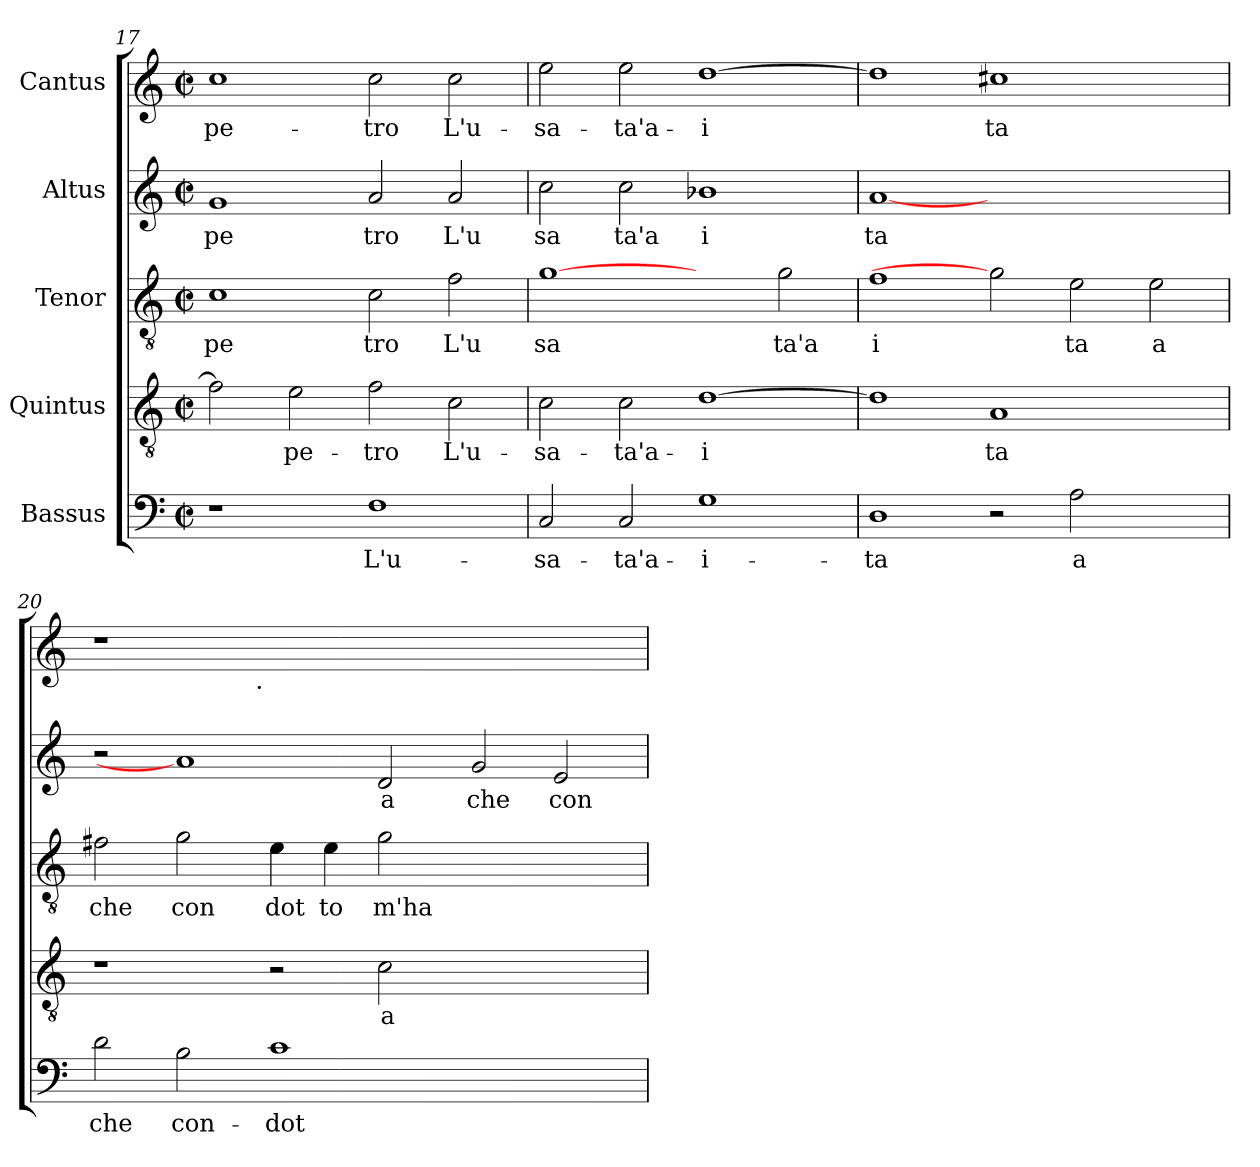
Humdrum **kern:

**kern	**text	**kern	**text	**kern	**text	**kern	**text	**kern	**text
*part5	*part5	*part4	*part4	*part3	*part3	*part2	*part2	*part1	*part1
*staff5	*staff5	*staff4	*staff4	*staff3	*staff3	*staff2	*staff2	*staff1	*staff1
*I"Bassus	*	*I"Quintus	*	*I"Tenor	*	*I"Altus	*	*I"Cantus	*
*clefF4	*	*clefGv2	*	*clefGv2	*	*clefG2	*	*clefG2	*
*k[]	*	*k[]	*	*k[]	*	*k[]	*	*k[]	*
*C:	*	*C:	*	*C:	*	*C:	*	*C:	*
*M2/2	*	*M2/2	*	*M2/2	*	*M2/2	*	*M2/2	*
*met(c|)	*	*met(c|)	*	*met(c|)	*	*met(c|)	*	*met(c|)	*
=17	=17	=17	=17	=17	=17	=17	=17	=17	=17
!	!	!	!LO:LY:b:cj	!	!LO:LY:b:cj	!	!LO:LY:b:cj	!	!LO:LY:b:cj
1r	.	2f\]	--	1c	pe	1g	pe	1cc	-pe-
!	!	!	!LO:LY:b:cj	!	!	!	!	!	!
.	.	2e\	-pe-	.	.	.	.	.	.
!	!LO:LY:b:cj	!	!LO:LY:b:cj	!	!LO:LY:b:cj	!	!LO:LY:b:cj	!	!LO:LY:b:cj
1F	L'u-	2f\	-tro	2c\	tro	2a/	tro	2cc\	-tro
!	!	!	!LO:LY:b:cj	!	!LO:LY:b:cj	!	!LO:LY:b:cj	!	!LO:LY:b:cj
.	.	2c\	L'u-	2f\	L'u	2a/	L'u	2cc\	L'u-
=18	=18	=18	=18	=18	=18	=18	=18	=18	=18
!	!LO:LY:b:cj	!	!LO:LY:b:cj	!	!LO:LY:b:cj	!	!LO:LY:b:cj	!	!LO:LY:b:cj
2C/	-sa-	2c\	-sa-	[1g	sa	2cc\	sa	2ee\	-sa-
!	!LO:LY:b:cj	!	!LO:LY:b:cj	!	!	!	!LO:LY:b:cj	!	!LO:LY:b:cj
2C/	-ta'a-	2c\	-ta'a-	.	.	2cc\	ta'a	2ee\	-ta'a-
!	!LO:LY:b:cj	!	!LO:LY:b:cj	!	!	!	!LO:LY:b:cj	!	!LO:LY:b:cj
1G	-i-	[>1d	-i-	2ryy	.	1b-X	i	[>1dd	-i-
!	!	!	!	!	!LO:LY:b:cj	!	!	!	!
.	.	.	.	2g\	ta'a	.	.	.	.
=19	=19	=19	=19	=19	=19	=19	=19	=19	=19
!	!LO:LY:b:cj	!	!LO:LY:b:cj	!	!LO:LY:b:cj	!	!LO:LY:b:cj	!	!LO:LY:b:cj
1D	-ta	1d]	--	1f	i	[1a	ta	1dd]	--
!	!	!	!LO:LY:b:cj	!	!	!	!	!	!LO:LY:b:cj
2r	.	1A	-ta	2g]	.	1.ryy	.	1cc#X	-ta
!	!LO:LY:b:cj	!	!	!	!LO:LY:b:cj	!	!	!	!
2A\	a	.	.	2e\	ta	.	.	.	.
!	!	!	!	!	!LO:LY:b:cj	!	!	!	!
2ryy	.	2ryy	.	2e\	a	.	.	2ryy	.
=20	=20	=20	=20	=20	=20	=20	=20	=20	=20
!	!LO:LY:b:cj	!	!	!	!LO:LY:b:cj	!	!	!	!
*	*	*	*	*	*	*	*	*^	*
2d\	che	1r	.	2f#X\	che	2r	.	1r	2ryy	.
!	!LO:LY:b:cj	!	!	!	!LO:LY:b:cj	!	!	!	!	!
2B\	con-	.	.	2g\	con	1a]	.	.	4...ryy	.
!	!	!	!	!	!	!	!	!	!LO:TX:b:t=.	!
.	.	.	.	.	.	.	.	.	1ryy	.
!	!LO:LY:b:cj	!	!	!	!LO:LY:b:cj	!	!	!	!	!
1c	-dot-	2r	.	4e\	dot	.	.	0ryy	.	.
!	!	!	!	!	!LO:LY:b:cj	!	!	!	!	!
.	.	.	.	4e\	to	.	.	.	.	.
!	!	!	!LO:LY:b:cj	!	!LO:LY:b:cj	!	!LO:LY:b:cj	!	!	!
.	.	2c\	a	2g\	m'ha	2d/	a	.	.	.
.	.	.	.	.	.	.	.	.	1ryy	.
!	!	!	!	!	!	!	!LO:LY:b:cj	!	!	!
1ryy	.	1ryy	.	1ryy	.	2g/	che	.	.	.
!	!	!	!	!	!	!	!LO:LY:b:cj	!	!	!
.	.	.	.	.	.	2e/	con	.	.	.
.	.	.	.	.	.	.	.	.	32ryy	.
*	*	*	*	*	*	*	*	*v	*v	*
=	=	=	=	=	=	=	=	=	=
*-	*-	*-	*-	*-	*-	*-	*-	*-	*-
